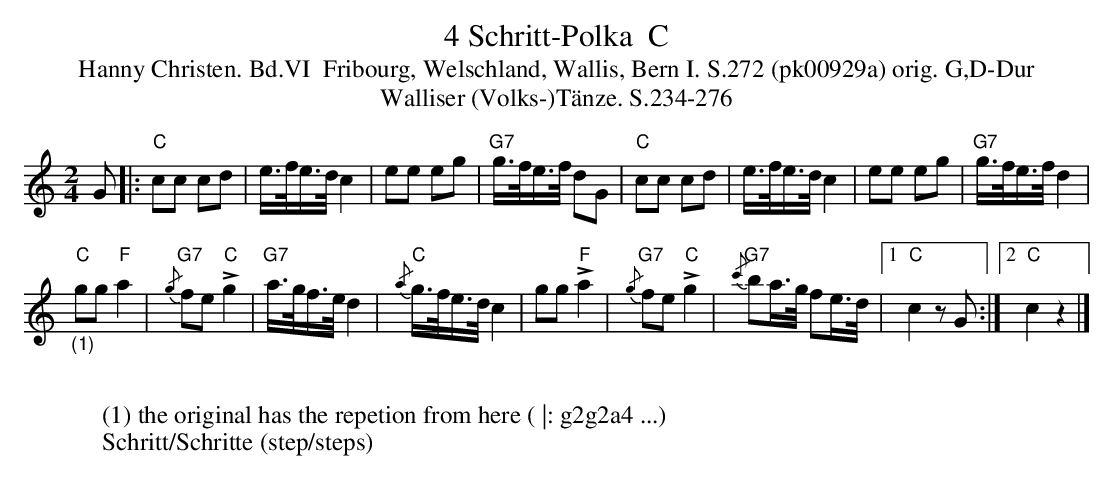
X:1
T:4 Schritt-Polka  C
T:Hanny Christen. Bd.VI  Fribourg, Welschland, Wallis, Bern I. S.272 (pk00929a) orig. G,D-Dur
T:Walliser (Volks-)T\"anze. S.234-276
M:2/4
L:1/16
K:C %%MIDI gchordon
G2 |: "C"c2c2 c2d2 | e>fe>d c4 | e2e2 e2g2 | "G7"g>fe>f d2G2 | "C"c2c2 c2d2 | e>fe>dc4 | e2e2 e2g2 | "G7"g>fe>fd4 |
 "C""_(1)"g2g2"F"a4 | {/g}"G7"f2e2 !>!"C"g4 | "G7"a>gf>ed4 | {/a}"C"g>fe>dc4 | g2g2!>!"F"a4 | {/g}"G7"f2e2!>!"C"g4 | {/c'}"G7"b2a>g f2e>d |1 "C"c4z2G2 :|2 "C"c4z4 |]
W:
W: (1) the original has the repetion from here ( |: g2g2a4 ...)
W: Schritt/Schritte (step/steps)
